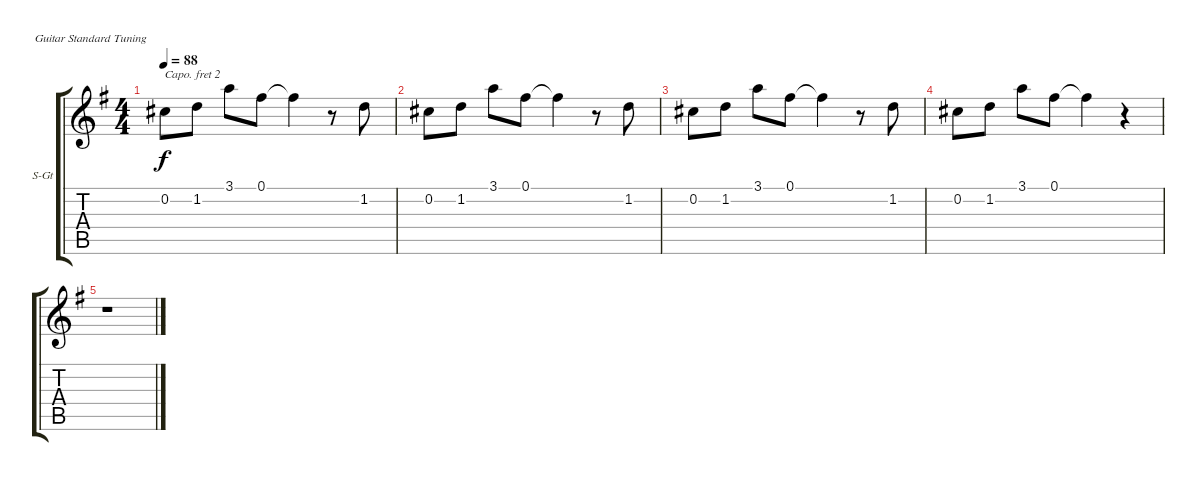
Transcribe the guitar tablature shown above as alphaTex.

\defaultSystemsLayout 4
\bracketExtendMode groupsimilarinstruments
\firstSystemTrackNameOrientation horizontal
\otherSystemsTrackNameOrientation horizontal
\track ("Steel Guitar" "S-Gt") {instrument acousticguitarsteel}
\staff {score tabs}
\capo 2
\tuning (E4 B3 G3 D3 A2 E2)
\ts (4 4)
\tempo 88
\clef g2
\scale
0.333333
\ks eminor
0.2.8{dy f} 1.2.8 3.1.8 0.1.8 0.1{t}.4 r.8 1.2.8 |
\scale
0.333333 0.2.8 1.2.8 3.1.8 0.1.8 0.1{t}.4 r.8 1.2.8 |
\scale
0.333333 0.2.8 1.2.8 3.1.8 0.1.8 0.1{t}.4 r.8 1.2.8 |
\scale
0.333333 0.2.8 1.2.8 3.1.8 0.1.8 0.1{t}.4 r.4 |
\scale
0.333333 r.1
